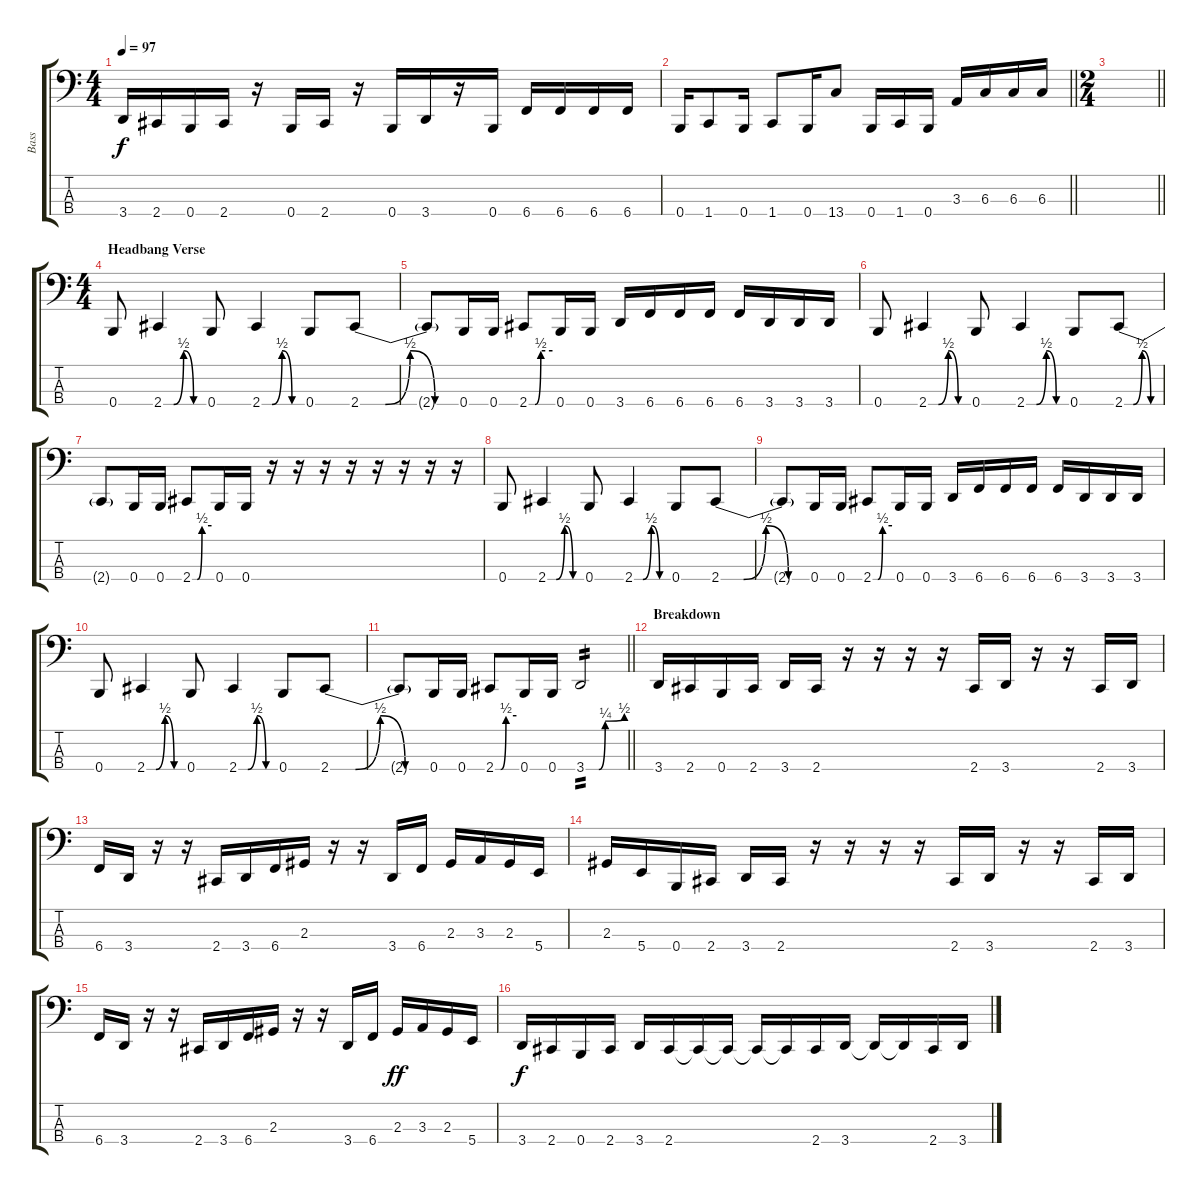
\track ("Bass" "Bass") {instrument electricbasspick}
\staff {score tabs}
\tuning (E2 B1 Gb1 B0) {hide}
\ts (4 4)
\tempo 97
\clef f4
\ks c
3.4.16{dy f} 2.4.16 0.4.16 2.4.16 r.16 0.4.16 2.4.16 r.16 0.4.16 3.4.16 r.16 0.4.16 6.4.16 6.4.16 6.4.16 6.4.16 |
\barLineRight lightlight
0.4.16 1.4.8 0.4.16 1.4.8 0.4.16 13.4.8 0.4.16 1.4.16 0.4.16 3.3.16 6.3.16 6.3.16 6.3.16 |
\ts (2 4)
\barLineRight lightlight
|
\ts (4 4)
\section ("" "Headbang Verse")
0.4.8 2.4{be (custom 0 0 15 0 30 2 45 0 60 0)}.4 0.4.8 2.4{be (custom 0 0 15 0 30 2 45 0 60 0)}.4 0.4.8 2.4{be (custom 0 0 15 0 30 2 45 0 60 0)}.8 |
2.4{t}.8 0.4.16 0.4.16 2.4{be (custom 0 0 15 0 30 2 60 2)}.8 0.4.16 0.4.16 3.4.16 6.4.16 6.4.16 6.4.16 6.4.16 3.4.16 3.4.16 3.4.16 |
0.4.8 2.4{be (custom 0 0 15 0 30 2 45 0 60 0)}.4 0.4.8 2.4{be (custom 0 0 15 0 30 2 45 0 60 0)}.4 0.4.8 2.4{be (custom 0 0 15 0 30 2 45 0 60 0)}.8 |
2.4{t}.8 0.4.16 0.4.16 2.4{be (custom 0 0 15 0 30 2 60 2)}.8 0.4.16 0.4.16 r.16 r.16 r.16 r.16 r.16 r.16 r.16 r.16 |
0.4.8 2.4{be (custom 0 0 15 0 30 2 45 0 60 0)}.4 0.4.8 2.4{be (custom 0 0 15 0 30 2 45 0 60 0)}.4 0.4.8 2.4{be (custom 0 0 15 0 30 2 45 0 60 0)}.8 |
2.4{t}.8 0.4.16 0.4.16 2.4{be (custom 0 0 15 0 30 2 60 2)}.8 0.4.16 0.4.16 3.4.16 6.4.16 6.4.16 6.4.16 6.4.16 3.4.16 3.4.16 3.4.16 |
0.4.8 2.4{be (custom 0 0 15 0 30 2 45 0 60 0)}.4 0.4.8 2.4{be (custom 0 0 15 0 30 2 45 0 60 0)}.4 0.4.8 2.4{be (custom 0 0 15 0 30 2 45 0 60 0)}.8 |
\barLineRight lightlight
2.4{t}.8 0.4.16 0.4.16 2.4{be (custom 0 0 15 0 30 2 60 2)}.8 0.4.16 0.4.16 3.4{be (custom 0 0 15 0 20 0 30 1 60 2)}.2{tp 2} |
\section ("" "Breakdown")
3.4.16 2.4.16 0.4.16 2.4.16 3.4.16 2.4.16 r.16 r.16 r.16 r.16 2.4.16 3.4.16 r.16 r.16 2.4.16 3.4.16 |
6.4.16 3.4.16 r.16 r.16 2.4.16 3.4.16 6.4.16 2.3.16 r.16 r.16 3.4.16 6.4.16 2.3.16 3.3.16 2.3.16 5.4.16 |
2.3.16 5.4.16 0.4.16 2.4.16 3.4.16 2.4.16 r.16 r.16 r.16 r.16 2.4.16 3.4.16 r.16 r.16 2.4.16 3.4.16 |
6.4.16 3.4.16 r.16 r.16 2.4.16 3.4.16 6.4.16 2.3.16 r.16 r.16 3.4.16 6.4.16 2.3.16{dy ff} 3.3.16 2.3.16 5.4.16 |
3.4.16{dy f} 2.4.16 0.4.16 2.4.16 3.4.16 2.4.16 2.4{t}.16 2.4{t}.16 2.4{t}.16 2.4{t}.16 2.4.16 3.4.16 3.4{t}.16 3.4{t}.16 2.4.16 3.4.16
